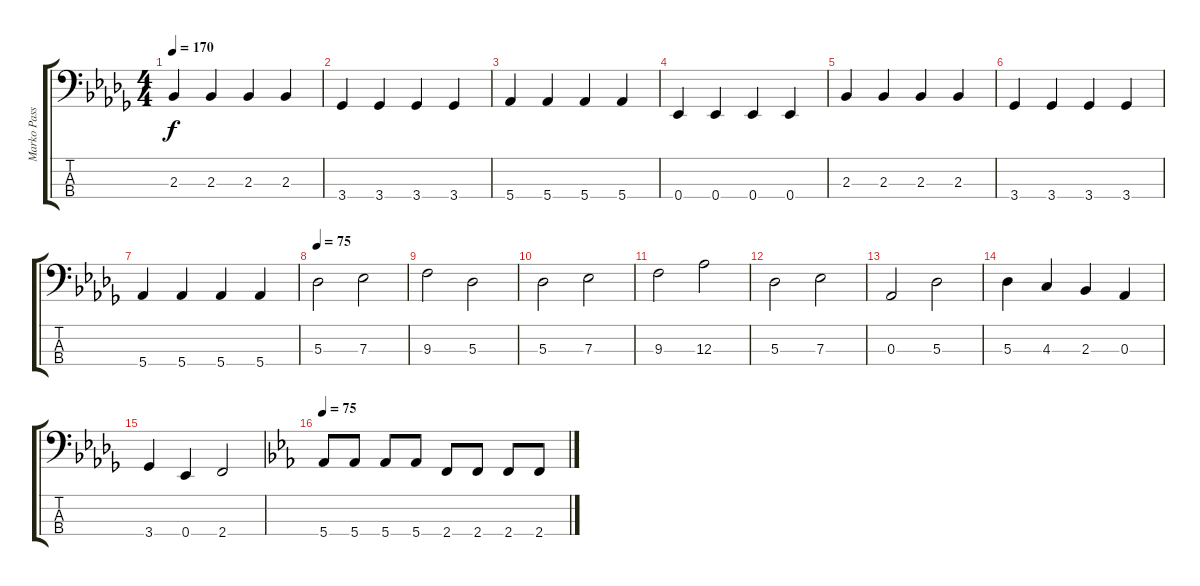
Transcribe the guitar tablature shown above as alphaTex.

\track ("Marko Passikoski (Bass)" "Marko Pass") {instrument electricbasspick}
\staff {score tabs}
\tuning (Gb2 Db2 Ab1 Eb1) {hide}
\ts (4 4)
\tempo 170
\clef f4
\ks db
2.3.4{dy f} 2.3.4 2.3.4 2.3.4 |
3.4.4 3.4.4 3.4.4 3.4.4 |
5.4.4 5.4.4 5.4.4 5.4.4 |
0.4.4 0.4.4 0.4.4 0.4.4 |
2.3.4 2.3.4 2.3.4 2.3.4 |
3.4.4 3.4.4 3.4.4 3.4.4 |
5.4.4 5.4.4 5.4.4 5.4.4 |
\tempo 75
5.3.2 7.3.2 |
9.3.2 5.3.2 |
5.3.2 7.3.2 |
9.3.2 12.3.2 |
5.3.2 7.3.2 |
0.3.2 5.3.2 |
5.3.4 4.3.4 2.3.4 0.3.4 |
3.4.4 0.4.4 2.4.2 |
\tempo 75
\ks eb
5.4.8 5.4.8 5.4.8 5.4.8 2.4.8 2.4.8 2.4.8 2.4.8
